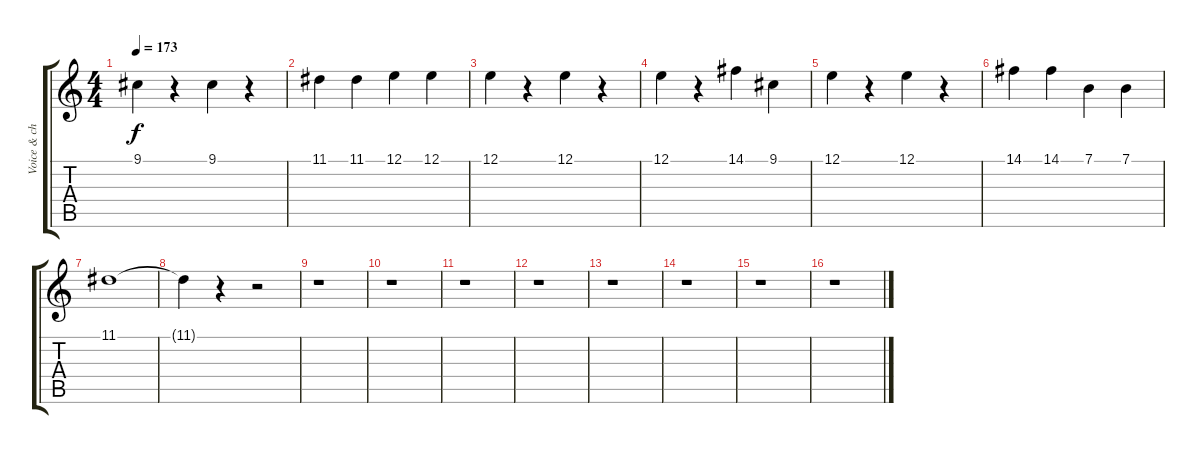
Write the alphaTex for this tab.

\track ("Voice & choirs" "Voice & ch") {instrument lead5charang}
\staff {score tabs}
\tuning (E4 B3 G3 D3 A2 E2) {hide}
\ts (4 4)
\tempo 173
\clef g2
\ks c
9.1.4{dy f} r.4 9.1.4 r.4 |
11.1.4 11.1.4 12.1.4 12.1.4 |
12.1.4 r.4 12.1.4 r.4 |
12.1.4 r.4 14.1.4 9.1.4 |
12.1.4 r.4 12.1.4 r.4 |
14.1.4 14.1.4 7.1.4 7.1.4 |
11.1.1 |
11.1{t}.4 r.4 r.2 |
r.1 |
r.1 |
r.1 |
r.1 |
r.1 |
r.1 |
r.1 |
r.1
